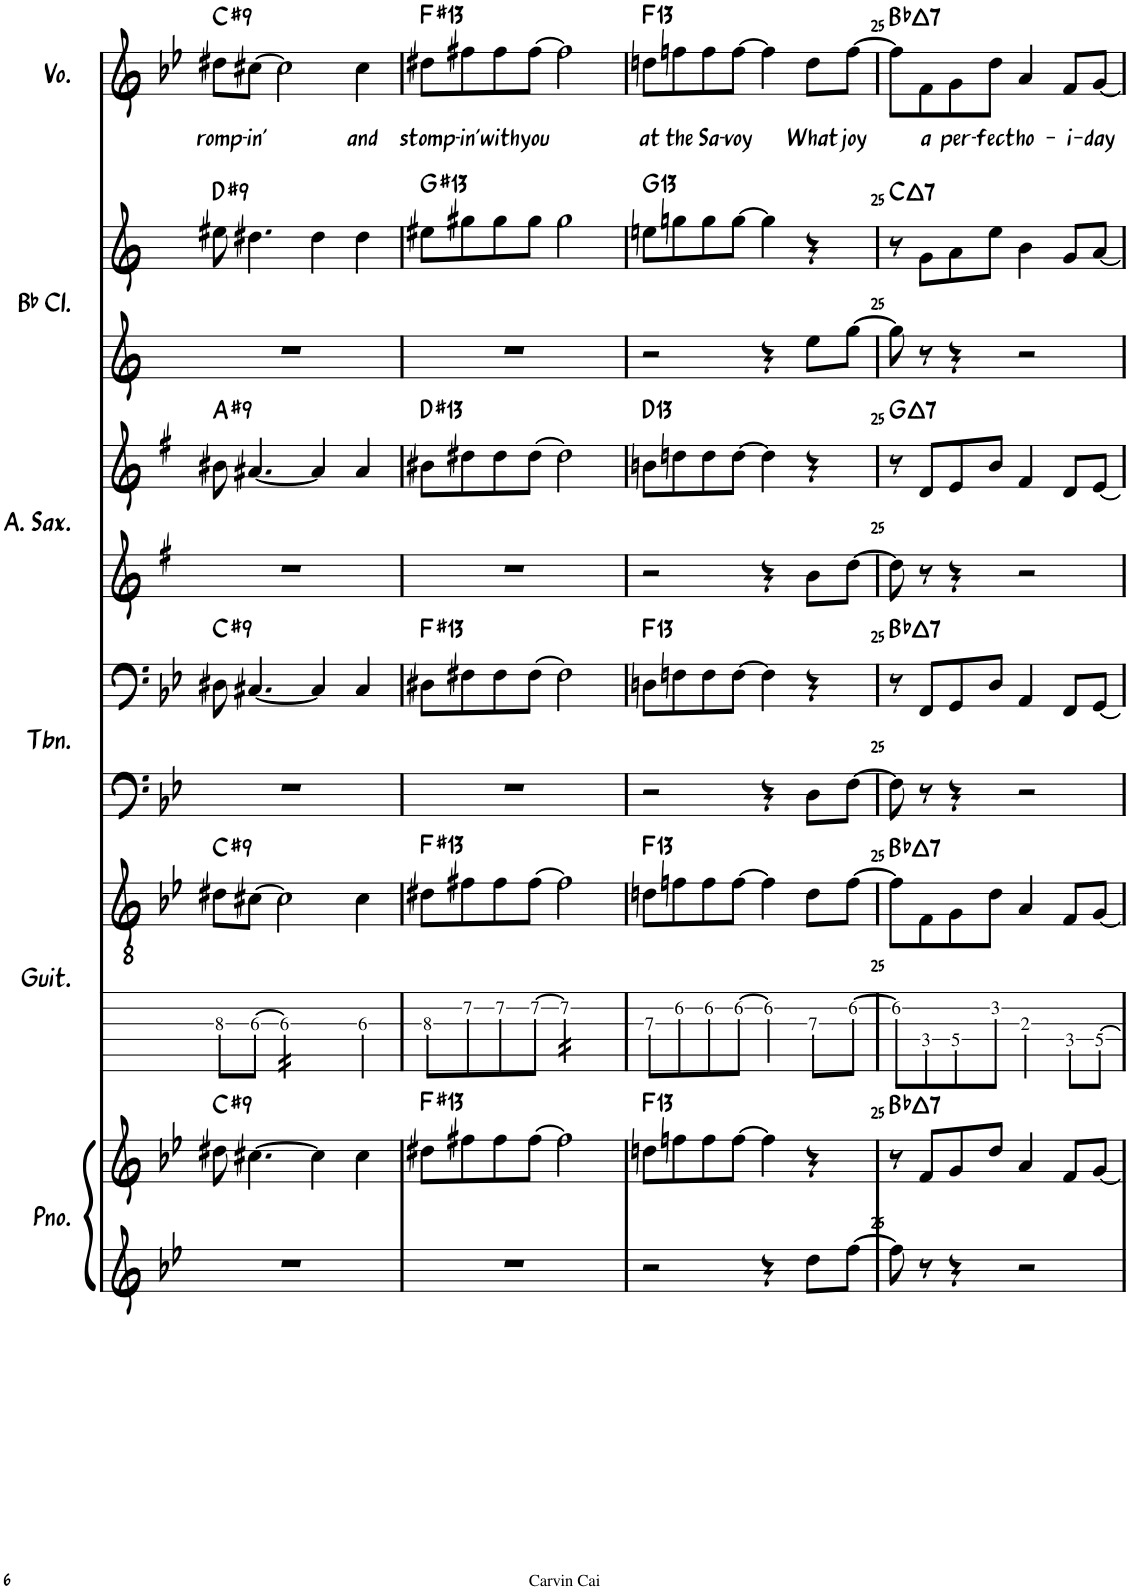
**kern	**kern	**harte	**kern	**kern	**harte	**kern	**kern	**harte	**kern	**kern	**harte	**kern	**kern	**harte	**kern	**text	**harte
*part6	*part6	*part6	*part5	*part5	*part5	*part4	*part4	*part4	*part3	*part3	*part3	*part2	*part2	*part2	*part1	*part1	*part1
*staff11	*staff10	*	*staff9	*staff8	*	*staff7	*staff6	*	*staff5	*staff4	*	*staff3	*staff2	*	*staff1	*staff1	*
*I"钢琴	*	*	*I"原音吉他	*	*	*I"长号	*	*	*I"中音萨克斯	*	*	*I"降B调单簧管	*	*	*I"人声	*	*
!!LO:PB:g=z
*clefG2	*clefG2	*	*	*clefGv2	*	*clefF4	*clefF4	*	*clefG2	*clefG2	*	*clefG2	*clefG2	*	*clefG2	*	*
*	*	*	*	*	*	*	*	*	*Trd5c9	*Trd5c9	*	*Trd1c2	*Trd1c2	*	*	*	*
*k[b-e-]	*k[b-e-]	*	*k[b-e-]	*k[b-e-]	*	*k[b-e-]	*k[b-e-]	*	*k[f#]	*k[f#]	*	*k[]	*k[]	*	*k[b-e-]	*	*
*M4/4	*M4/4	*	*M4/4	*M4/4	*	*M4/4	*M4/4	*	*M4/4	*M4/4	*	*M4/4	*M4/4	*	*M4/4	*	*
=22	=22	=22	=22	=22	=22	=22	=22	=22	=22	=22	=22	=22	=22	=22	=22	=22	=22
!	!	!LO:H:kt=9	!	!	!LO:H:kt=9	!	!	!LO:H:kt=9	!	!	!LO:H:kt=9	!	!	!LO:H:kt=9	!	!LO:LY:b	!LO:H:kt=9
1r	8dd#X\	C#:9	8d#X\L	8d#X\L	C#:9	1r	8D#X\	C#:9	1r	8b#X\	A#:9	1r	8ee#X\	D#:9	8dd#X\L	romp-	C#:9
!	!	!	!	!	!	!	!	!	!	!	!	!	!	!	!	!LO:LY:b	!
.	[4.cc#X\	.	[8c#X\J	[8c#X\J	.	.	[4.C#X/	.	.	[4.a#X/	.	.	4.dd#X\	.	[8cc#X\J	-in'	.
.	.	.	2c#\]	2c#\]	.	.	.	.	.	.	.	.	.	.	2cc#\]	.	.
.	4cc#\]	.	.	.	.	.	4C#/]	.	.	4a#/]	.	.	4dd#\	.	.	.	.
!	!	!	!	!	!	!	!	!	!	!	!	!	!	!	!	!LO:LY:b	!
.	4cc#\	.	4c#\	4c#\	.	.	4C#/	.	.	4a#/	.	.	4dd#\	.	4cc#\	and	.
=23	=23	=23	=23	=23	=23	=23	=23	=23	=23	=23	=23	=23	=23	=23	=23	=23	=23
!	!	!LO:H:kt=13	!	!	!LO:H:kt=13	!	!	!LO:H:kt=13	!	!	!LO:H:kt=13	!	!	!LO:H:kt=13	!	!LO:LY:b	!LO:H:kt=13
1r	8dd#X\L	F#:9(11,13)	8d#X\L	8d#X\L	F#:9(11,13)	1r	8D#X\L	F#:9(11,13)	1r	8b#X\L	D#:9(11,13)	1r	8ee#X\L	G#:9(11,13)	8dd#X\L	stomp-	F#:9(11,13)
!	!	!	!	!	!	!	!	!	!	!	!	!	!	!	!	!LO:LY:b	!
.	8ff#X\	.	8f#X\	8f#X\	.	.	8F#X\	.	.	8dd#X\	.	.	8gg#X\	.	8ff#X\	-in'	.
!	!	!	!	!	!	!	!	!	!	!	!	!	!	!	!	!LO:LY:b	!
.	8ff#\	.	8f#\	8f#\	.	.	8F#\	.	.	8dd#\	.	.	8gg#\	.	8ff#\	with	.
!	!	!	!	!	!	!	!	!	!	!	!	!	!	!	!	!LO:LY:b	!
.	[8ff#\J	.	[8f#\J	[8f#\J	.	.	[8F#\J	.	.	[8dd#\J	.	.	8gg#\J	.	[8ff#\J	you	.
.	2ff#\]	.	2f#\]	2f#\]	.	.	2F#\]	.	.	2dd#\]	.	.	2gg#\	.	2ff#\]	.	.
=24	=24	=24	=24	=24	=24	=24	=24	=24	=24	=24	=24	=24	=24	=24	=24	=24	=24
!	!	!LO:H:kt=13	!	!	!LO:H:kt=13	!	!	!LO:H:kt=13	!	!	!LO:H:kt=13	!	!	!LO:H:kt=13	!	!LO:LY:b	!LO:H:kt=13
2r	8ddn\L	F:9(11,13)	8dn\L	8dn\L	F:9(11,13)	2r	8Dn\L	F:9(11,13)	2r	8bn\L	D:9(11,13)	2r	8een\L	G:9(11,13)	8ddn\L	at	F:9(11,13)
!	!	!	!	!	!	!	!	!	!	!	!	!	!	!	!	!LO:LY:b	!
.	8ffn\	.	8fn\	8fn\	.	.	8Fn\	.	.	8ddn\	.	.	8ggn\	.	8ffn\	the	.
!	!	!	!	!	!	!	!	!	!	!	!	!	!	!	!	!LO:LY:b	!
.	8ff\	.	8f\	8f\	.	.	8F\	.	.	8dd\	.	.	8gg\	.	8ff\	Sa-	.
!	!	!	!	!	!	!	!	!	!	!	!	!	!	!	!	!LO:LY:b	!
.	[8ff\J	.	[8f\J	[8f\J	.	.	[8F\J	.	.	[8dd\J	.	.	[8gg\J	.	[8ff\J	-voy	.
4r	4ff\]	.	4f\]	4f\]	.	4r	4F\]	.	4r	4dd\]	.	4r	4gg\]	.	4ff\]	.	.
!	!	!	!	!	!	!	!	!	!	!	!	!	!	!	!	!LO:LY:b	!
8dd\L	4r	.	8d\L	8d\L	.	8D\L	4r	.	8b\L	4r	.	8ee\L	4r	.	8dd\L	What	.
!	!	!	!	!	!	!	!	!	!	!	!	!	!	!	!	!LO:LY:b	!
[8ff\J	.	.	[8f\J	[8f\J	.	[8F\J	.	.	[8dd\J	.	.	[8gg\J	.	.	[8ff\J	joy	.
=25	=25	=25	=25	=25	=25	=25	=25	=25	=25	=25	=25	=25	=25	=25	=25	=25	=25
!	!	!LO:H:kt=7	!	!	!LO:H:kt=7	!	!	!LO:H:kt=7	!	!	!LO:H:kt=7	!	!	!LO:H:kt=7	!	!	!LO:H:kt=7
8ff\]	8r	Bb:maj7	8f\L]	8f\L]	Bb:maj7	8F\]	8r	Bb:maj7	8dd\]	8r	G:maj7	8gg\]	8r	C:maj7	8ff\L]	.	Bb:maj7
!	!	!	!	!	!	!	!	!	!	!	!	!	!	!	!	!LO:LY:b	!
8r	8f/L	.	8F\	8F\	.	8r	8FF/L	.	8r	8d/L	.	8r	8g\L	.	8f\	a	.
!	!	!	!	!	!	!	!	!	!	!	!	!	!	!	!	!LO:LY:b	!
4r	8g/	.	8G\	8G\	.	4r	8GG/	.	4r	8e/	.	4r	8a\	.	8g\	per-	.
!	!	!	!	!	!	!	!	!	!	!	!	!	!	!	!	!LO:LY:b	!
.	8dd/J	.	8d\J	8d\J	.	.	8D/J	.	.	8b/J	.	.	8ee\J	.	8dd\J	-fect	.
!	!	!	!	!	!	!	!	!	!	!	!	!	!	!	!	!LO:LY:b	!
2r	4a/	.	4A\	4A/	.	2r	4AA/	.	2r	4f#/	.	2r	4b\	.	4a/	ho-	.
!	!	!	!	!	!	!	!	!	!	!	!	!	!	!	!	!LO:LY:b	!
.	8f/L	.	8F\L	8F/L	.	.	8FF/L	.	.	8d/L	.	.	8g/L	.	8f/L	-i-	.
!	!	!	!	!	!	!	!	!	!	!	!	!	!	!	!	!LO:LY:b	!
.	[8g/J	.	[8G\J	[8G/J	.	.	[8GG/J	.	.	[8e/J	.	.	[8a/J	.	[8g/J	-day	.
=	=	=	=	=	=	=	=	=	=	=	=	=	=	=	=	=	=
*-	*-	*-	*-	*-	*-	*-	*-	*-	*-	*-	*-	*-	*-	*-	*-	*-	*-
